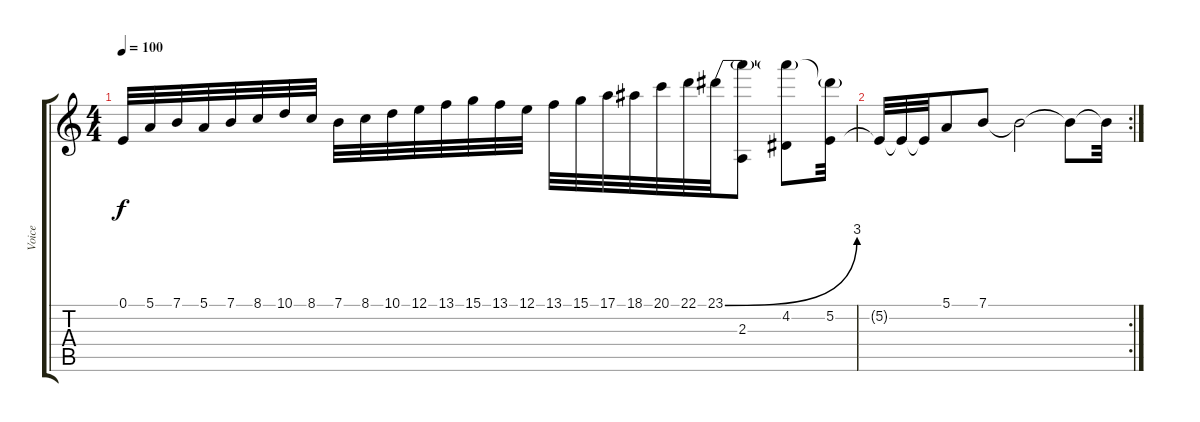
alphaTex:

\track ("Voice" "Voice") {instrument oboe}
\staff {score tabs}
\tuning (E4 B3 G3 D3 A2 E2) {hide}
\ts (4 4)
\tempo 100
\clef g2
\ks c
0.1.32{dy f} 5.1.32 7.1.32 5.1.32 7.1.32 8.1.32 10.1.32 8.1.32 7.1.32 8.1.32 10.1.32 12.1.32 13.1.32 15.1.32 13.1.32 12.1.32 13.1.32 15.1.32 17.1.32 18.1.32 20.1.32 22.1.32 23.1{be (bend 0 0 60 12)}.32 (23.1{t} 2.3).8 (23.1{t} 4.2).8 (23.1{t} 5.2).32 |
\rc 2
5.2{t}.32 5.2{t}.32 5.2{t}.32 5.1.8 7.1.8 7.1{t}.2 7.1{t}.8 7.1{t}.32
